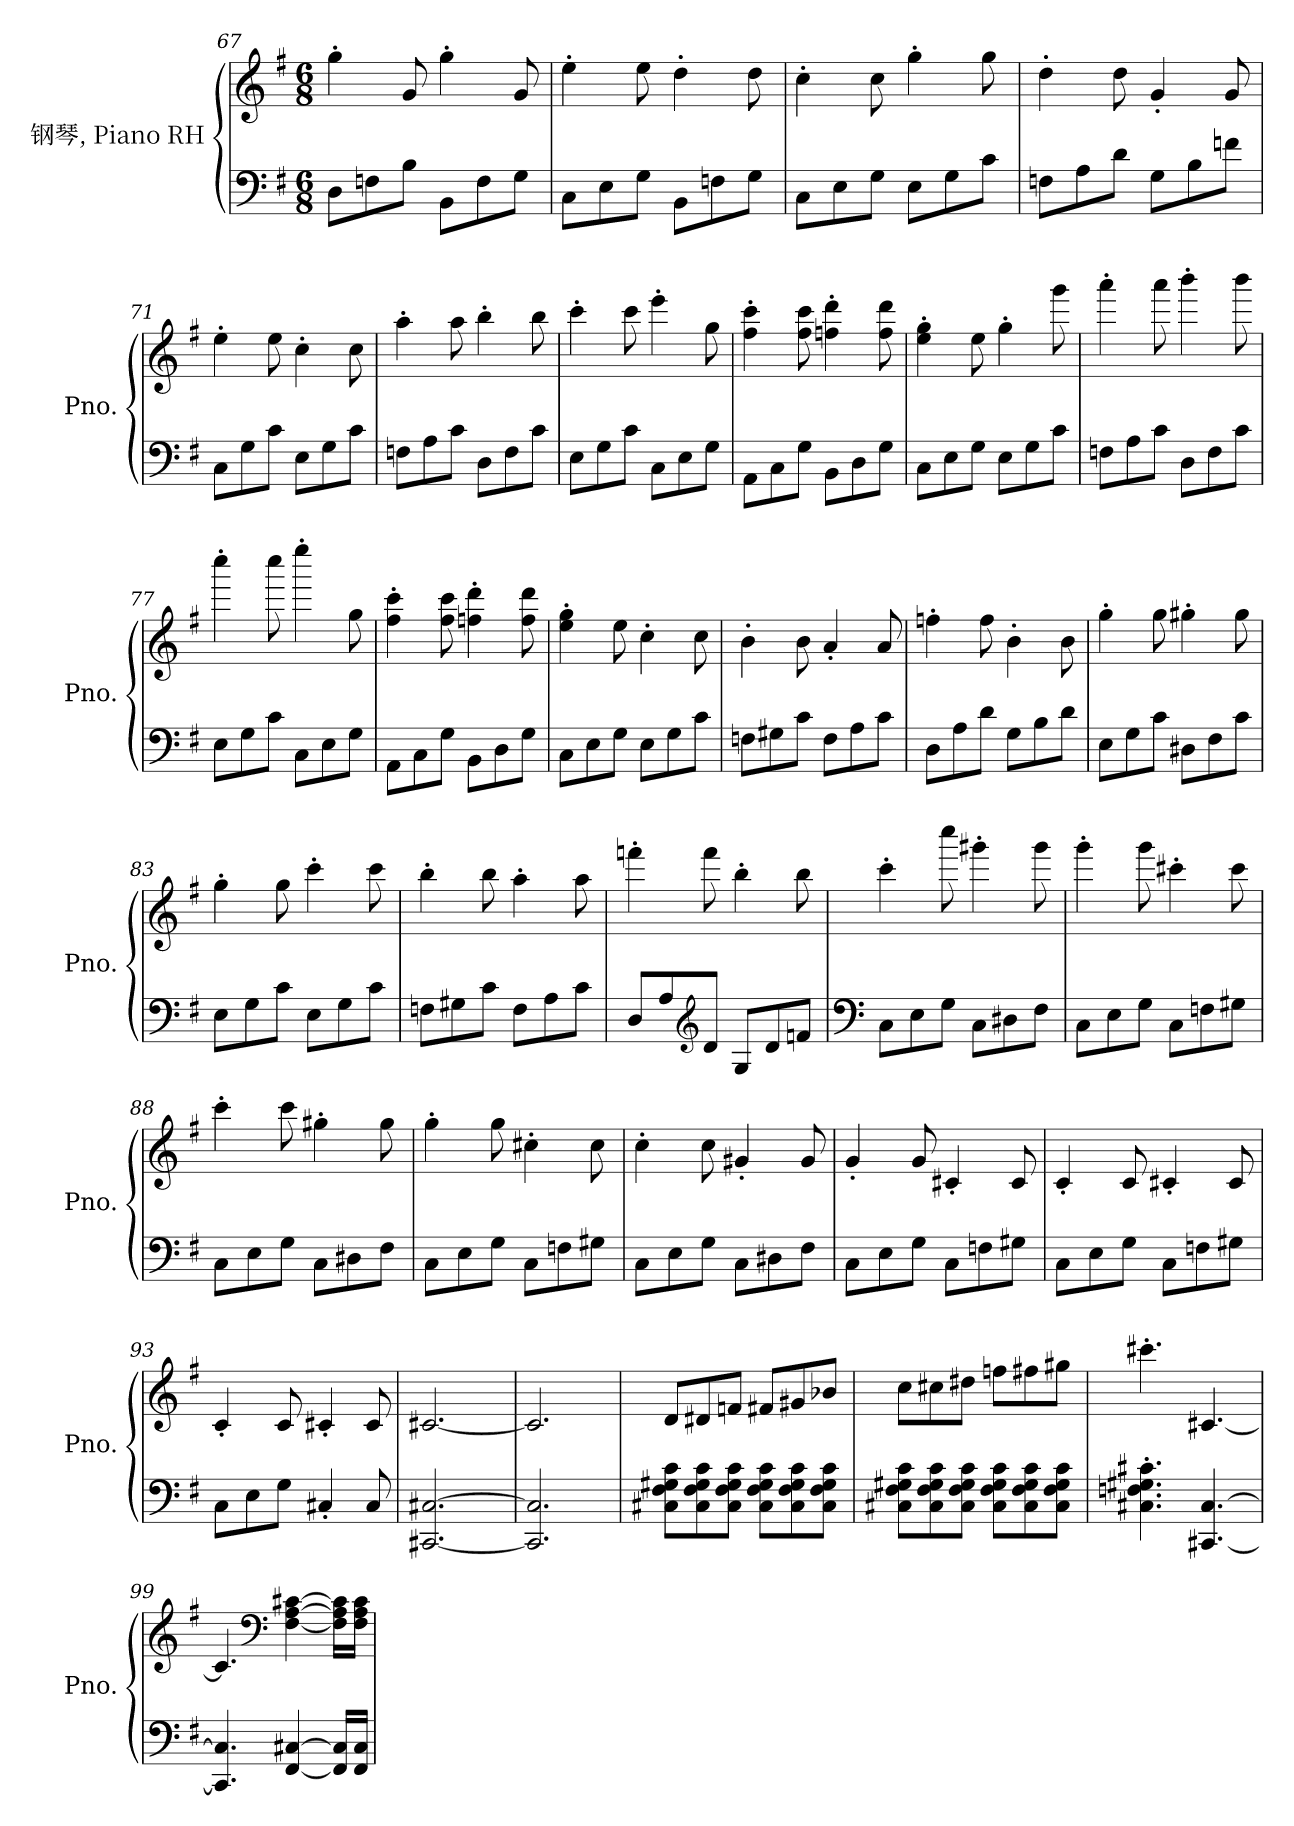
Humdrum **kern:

**kern	**kern
*part1	*part1
*staff2	*staff1
*I"钢琴, Piano RH	*
*I'Pno.	*
!!LO:LB:g=z
*clefF4	*clefG2
*k[f#]	*k[f#]
*M6/8	*M6/8
*MM208	*MM208
=67	=67
8D\L	4gg'\
8Fn\	.
8B\J	8g/
8BB\L	4gg'\
8F\	.
8G\J	8g/
=68	=68
8C\L	4ee'\
8E\	.
8G\J	8ee\
8BB\L	4dd'\
8Fn\	.
8G\J	8dd\
=69	=69
8C\L	4cc'\
8E\	.
8G\J	8cc\
8E\L	4gg'\
8G\	.
8c\J	8gg\
=70	=70
8Fn\L	4dd'\
8A\	.
8d\J	8dd\
8G\L	4g'/
8B\	.
8fn\J	8g/
=71	=71
8C\L	4ee'\
8G\	.
8c\J	8ee\
8E\L	4cc'\
8G\	.
8c\J	8cc\
=72	=72
8Fn\L	4aa'\
8A\	.
8c\J	8aa\
8D\L	4bb'\
8F\	.
8c\J	8bb\
!!LO:LB:g=z
=73	=73
8E\L	4ccc'\
8G\	.
8c\J	8ccc\
8C\L	4eee'\
8E\	.
8G\J	8gg\
=74	=74
*	*MM259
8AA\L	4ff#\' 4ccc\'
8C\	.
8G\J	8ff#\ 8ccc\
8BB\L	4ffn\' 4ddd\'
8D\	.
*	*MM237
8G\J	8ff\ 8ddd\
=75	=75
8C\L	4ee\' 4gg\'
8E\	.
8G\J	8ee\
8E\L	4gg'\
8G\	.
8c\J	8ggg\
=76	=76
8Fn\L	4aaa'\
8A\	.
8c\J	8aaa\
8D\L	4bbb'\
8F\	.
8c\J	8bbb\
=77	=77
8E\L	4cccc'\
8G\	.
8c\J	8cccc\
8C\L	4eeee'\
8E\	.
8G\J	8gg\
=78	=78
*	*MM254
8AA\L	4ff#\' 4ccc\'
8C\	.
8G\J	8ff#\ 8ccc\
8BB\L	4ffn\' 4ddd\'
8D\	.
*	*MM237
8G\J	8ff\ 8ddd\
!!LO:LB:g=z
=79	=79
*	*MM234
8C\L	4ee\' 4gg\'
8E\	.
*	*MM243
8G\J	8ee\
*	*MM247
8E\L	4cc'\
8G\	.
8c\J	8cc\
=80	=80
*	*MM260
8Fn\L	4b'\
8G#X\	.
8c\J	8b\
8F\L	4a'/
8A\	.
8c\J	8a/
=81	=81
8D\L	4ffn'\
8A\	.
8d\J	8ff\
8G\L	4b'\
8B\	.
*	*MM264
8d\J	8b\
=82	=82
*	*MM261
8E\L	4gg'\
8G\	.
8c\J	8gg\
8D#X\L	4gg#X'\
8F#\	.
8c\J	8gg#\
=83	=83
8E\L	4gg'\
8G\	.
8c\J	8gg\
8E\L	4ccc'\
8G\	.
8c\J	8ccc\
=84	=84
8Fn\L	4bb'\
8G#X\	.
8c\J	8bb\
8F\L	4aa'\
8A\	.
8c\J	8aa\
!!LO:LB:g=z
=85	=85
8D/L	4fffn'\
8A/	.
*clefG2	*
8d/J	8fff\
8G/L	4bb'\
8d/	.
8fn/J	8bb\
=86	=86
*clefF4	*
8C\L	4ccc'\
8E\	.
8G\J	8cccc\
8C\L	4ggg#X'\
8D#X\	.
8F#\J	8ggg#\
=87	=87
8C\L	4ggg'\
8E\	.
8G\J	8ggg\
8C\L	4ccc#X'\
8Fn\	.
8G#X\J	8ccc#\
=88	=88
8C\L	4ccc'\
8E\	.
8G\J	8ccc\
8C\L	4gg#X'\
8D#X\	.
8F#\J	8gg#\
!!LO:PB:g=z
=89	=89
8C\L	4gg'\
8E\	.
8G\J	8gg\
8C\L	4cc#X'\
8Fn\	.
8G#X\J	8cc#\
=90	=90
8C\L	4cc'\
8E\	.
8G\J	8cc\
8C\L	4g#X'/
8D#X\	.
8F#\J	8g#/
=91	=91
8C\L	4g'/
8E\	.
8G\J	8g/
8C\L	4c#X'/
8Fn\	.
8G#X\J	8c#/
=92	=92
8C\L	4c'/
8E\	.
8G\J	8c/
8C\L	4c#X'/
8Fn\	.
8G#X\J	8c#/
!!LO:LB:g=z
=93	=93
8C\L	4c'/
8E\	.
*	*MM247
8G\J	8c/
4C#X'/	4c#X'/
8C#/	8c#/
=94	=94
[2.CC#X/ [2.C#X/	[2.c#X/
=95	=95
2.CC#/] 2.C#/]	2.c#/]
=96	=96
8C#X\ 8F#\ 8G#X\ 8c\L	8d/L
8C#\ 8F#\ 8G#\ 8c\	8d#X/
8C#\ 8F#\ 8G#\ 8c\J	8fn/J
8C#\ 8F#\ 8G#\ 8c\L	8f#X/L
8C#\ 8F#\ 8G#\ 8c\	8g#X/
8C#\ 8F#\ 8G#\ 8c\J	8b-X/J
=97	=97
8C#X\ 8F#\ 8G#X\ 8c\L	8cc\L
8C#\ 8F#\ 8G#\ 8c\	8cc#X\
8C#\ 8F#\ 8G#\ 8c\J	8dd#X\J
8C#\ 8F#\ 8G#\ 8c\L	8ffn\L
8C#\ 8F#\ 8G#\ 8c\	8ff#X\
8C#\ 8F#\ 8G#\ 8c\J	8gg#X\J
=98	=98
4.C#X\' 4.Fn\' 4.G#X\' 4.c#X\'	4.ccc#X'\
[4.CC#X/ [4.C#/	[4.c#X/
!!LO:LB:g=z
=99	=99
4.CC#/] 4.C#/]	4.c#/]
*	*clefF4
[4FF#/ [4C#X/	[4F#\ [4A\ [4c#X\
16FF#/] 16C#/]LL	16F#\] 16A\] 16c#\]LL
16FF#/ 16C#/JJ	16F#\ 16A\ 16c#\JJ
=	=
*-	*-
